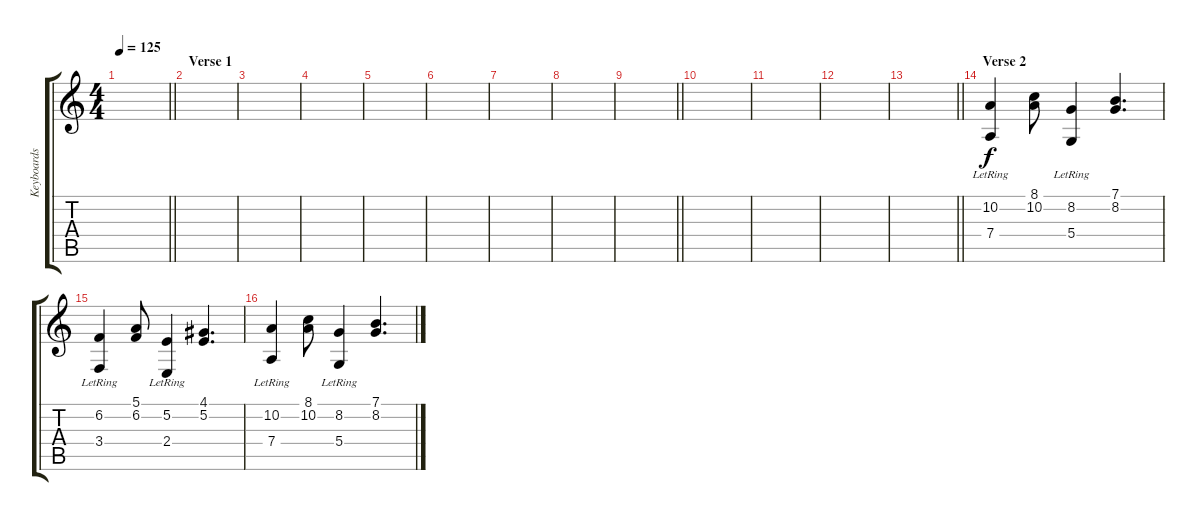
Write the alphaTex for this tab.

\track ("Keyboards (John Frusciante)/Trumpet (Fle" "Keyboards ") {instrument harpsichord}
\staff {score tabs}
\tuning (E4 B3 G3 D3 A2 E2) {hide}
\ts (4 4)
\tempo 125
\clef g2
\barLineRight lightlight
\ks c
|
\section ("" "Verse 1")
|
|
|
|
|
|
|
\barLineRight lightlight
|
\section ("" "")
|
|
|
\barLineRight lightlight
|
\section ("" "Verse 2")
(10.2 7.4{lr}).4 (8.1 10.2).8 (8.2 5.4{lr}).4 (7.1 8.2).4{d} |
(6.2 3.4{lr}).4 (5.1 6.2).8 (5.2 2.4{lr}).4 (4.1 5.2).4{d} |
(10.2 7.4{lr}).4 (8.1 10.2).8 (8.2 5.4{lr}).4 (7.1 8.2).4{d}
